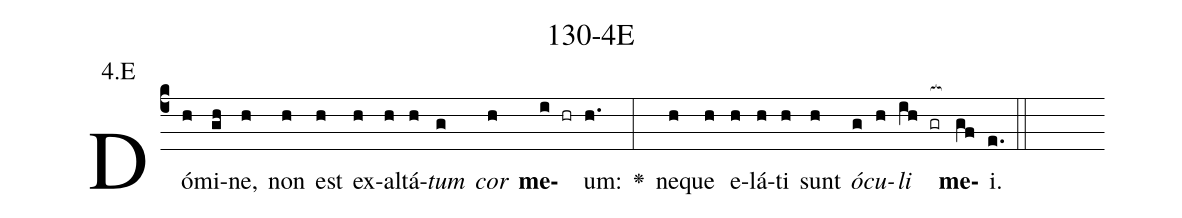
name: 130-4E;
annotation: 4.E;
%%
(c4)Dó(h)mi(gh)ne,(h) non(h) est(h) ex(h)al(h)tá(h)<i>tum</i>(g) <i>cor</i>(h) <b>me</b>(i hr)um:(h.) <v>\greheightstar</v>(:) ne(h)que(h) e(h)lá(h)ti(h) sunt(h) <i>ó</i>(g)<i>cu</i>(h)<i>li</i>(ih gr[ocb:1{]) <b>me</b>(gf[ocb:0}])i.(e.) (::)


%E(h) u(g) o(h) u(ih) a(gf) e.(e.) (::)
